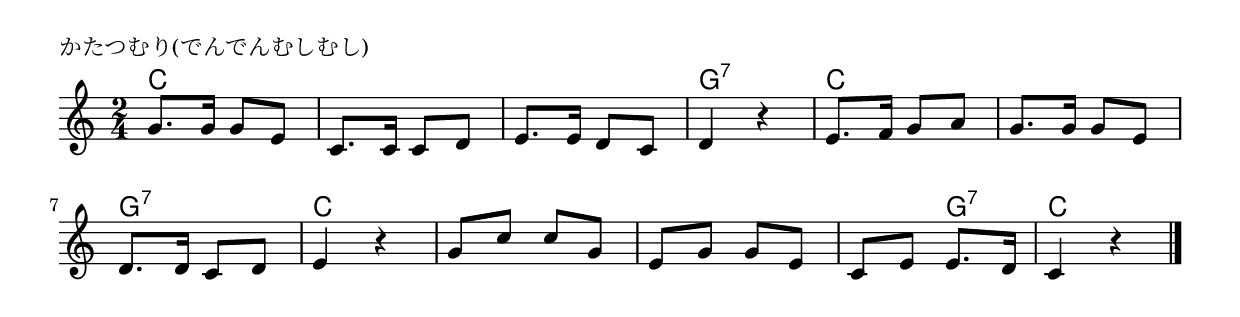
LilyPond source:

\version "2.18.2"

% かたつむり(でんでんむしむし)

\header {
piece = "かたつむり(でんでんむしむし)"
}

melody =
\relative c'' {
\key c \major
\time 2/4
\set Score.tempoHideNote = ##t
\tempo 4=60
\numericTimeSignature

g8. g16 g8 e |
c8. c16 c8 d |
e8. e16 d8 c |
d4 r |

e8. f16 g8 a |
g8. g16 g8 e |
d8. d16 c8 d |
e4 r |

g8 c c g |
e g g e |
c e e8. d16 |
c4 r |

\bar "|."
}
\score {
<<
\chords {
\set noChordSymbol = ""
\set chordChanges=##t
%
c4 c c c c c g:7 g:7
c c c c g:7 g:7 c c
c c c c c g:7 c c


}
\new Staff {\melody}
>>
\layout {
line-width = #190
indent = 0\mm
}
\midi {}
}